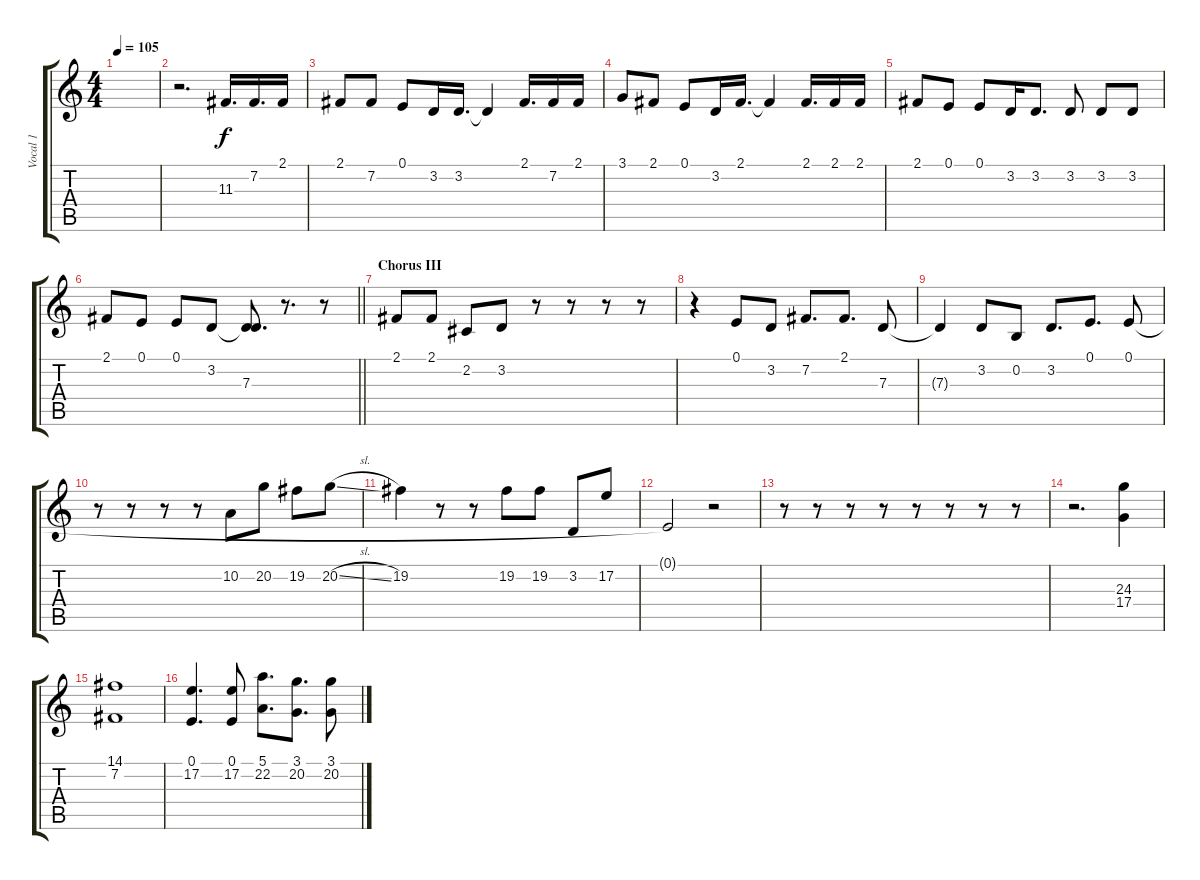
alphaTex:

\track ("Vocal 1" "Vocal 1") {instrument englishhorn}
\staff {score tabs}
\tuning (E4 B3 G3 D3 A2 E2) {hide}
\ts (4 4)
\tempo 105
\clef g2
\ks c
|
r.2{d} 11.3.16{d} 7.2.16{d} 2.1.16 |
2.1.8 7.2.8 0.1.8 3.2.16 3.2.16{d} 3.2{t}.4 2.1.16{d} 7.2.16 2.1.16 |
3.1.8 2.1.8 0.1.8 3.2.16 2.1.16{d} 2.1{t}.4 2.1.16{d} 2.1.16 2.1.16 |
2.1.8 0.1.8 0.1.8 3.2.16 3.2.8{d} 3.2.8 3.2.8 3.2.8 |
\barLineRight lightlight
2.1.8 0.1.8 0.1.8 3.2.8 (3.2{t} 7.3).8{d} r.8{d} r.8 |
\section ("" "Chorus III")
2.1.8 2.1.8 2.2.8 3.2.8 r.8 r.8 r.8 r.8 |
r.4 0.1.8 3.2.8 7.2.8{d} 2.1.8{d} 7.3.8 |
7.3{t}.4 3.2.8 0.2.8 3.2.8{d} 0.1.8{d} 0.1.8 |
r.8 r.8 r.8 r.8 10.2.8 20.2.8 19.2.8 20.2{sl}.8 |
19.2.4 r.8 r.8 19.2.8 19.2.8 3.2.8 17.2.8 |
0.1{t}.2 r.2 |
r.8 r.8 r.8 r.8 r.8 r.8 r.8 r.8 |
r.2{d} (24.3 17.4).4 |
(14.1 7.2).1 |
(0.1 17.2).4{d} (0.1 17.2).8 (5.1 22.2).8{d} (3.1 20.2).8{d} (3.1 20.2).8
